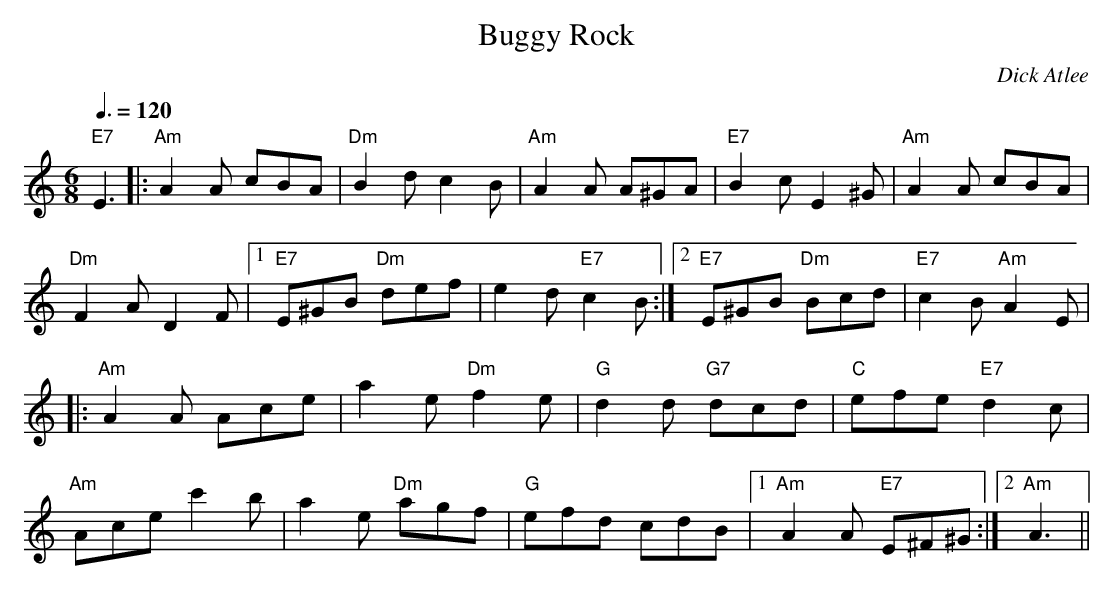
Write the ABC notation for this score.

X:1
T:Buggy Rock
M:6/8
L:1/8
Q:3/8=120
C:Dick Atlee
K:Am
"E7" E3 |: "Am" A2 A cBA | "Dm" B2 d c2 B | "Am" A2 A A^GA | "E7" B2 c E2 ^G |
"Am" A2 A cBA | !
"Dm" F2 A D2 F |[1 "E7" E^GB "Dm" def | e2 d "E7" c2 B :|
[2 "E7" E^GB "Dm" Bcd | "E7" c2 B "Am" A2 E | !
|: "Am" A2 A Ace | a2 e "Dm" f2 e | "G" d2 d "G7" dcd | "C" efe "E7" d2 c | !
"Am" Ace c'2 b | a2 e "Dm" agf | "G" efd cdB |[1 "Am" A2 A "E7" E^F^G :|
[2 "Am" A3 ||
